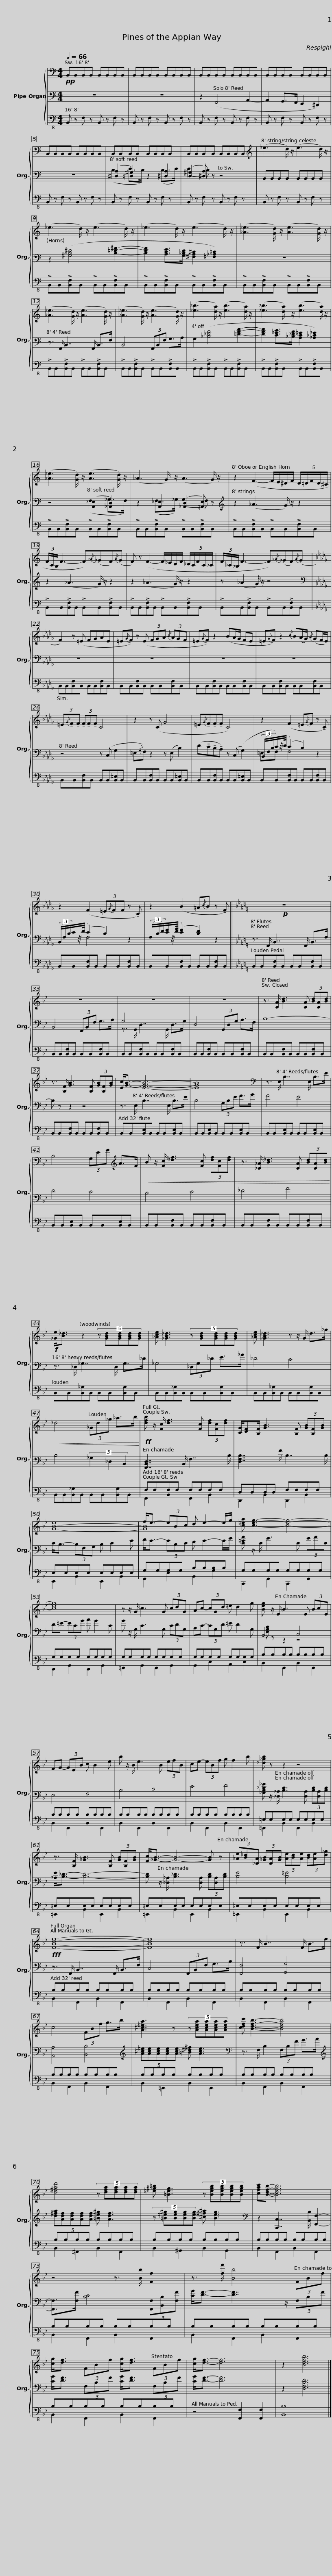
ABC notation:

X:1
%%score { ( 1 6 ) | ( 2 4 ) | ( 3 5 ) }
L:1/8
Q:1/4=66
M:4/4
I:linebreak $
K:C
V:1 bass
V:6 bass
V:2 bass
V:4 bass
V:3 bass-8
V:5 bass-8
V:1
!pp! B,,B,,B,,B,, B,,B,,B,,B,, | B,,B,,B,,B,, B,,B,,B,,B,, | B,,B,,B,,B,, B,,B,,B,,B,, | B,,B,,B,,B,, B,,B,,B,,B,, | B,,B,,B,,B,, B,,B,,B,,B,, |$ %5
 B,,B,,B,,B,, B,,B,,B,,B,, | B,,B,,B,,B,, B,,B,,B,,B,, |[K:treble] (_e3 d/) z/ (e3 d/) z/ | (_e3 d/) z/ (e3 d/) z/ |$ (_e3 d/) z/ (e3 d/) z/ | %10
 ([_A_e]3 [Gd]/) z/ ([Ae]3 [Gd]/) z/ | ([_A_e]3 [Gd]/) z/ ([Ae]3 [Gd]/) z/ |$ ([_A_e]3 [Gd]/) z/ ([Ae]3 [Gd]/) z/ | ([_e_b]3 [da]/) z/ ([eb]3 [da]/) z/ | ([_e_b]3 [da]/) z/ ([eb]3 [da]/) z/ | %15
 ([_A_e]3 [Gd]/) z/ ([Ae]3 [Gd]/) z/ |$ (_A3 G/) z/ (A3 G/) z/ | z2 (F2- F/E/^D/F/ (5:4:5D/=D/F/D/^C/ | (3F/C/B,/ F3- F){/_A}(_GF){/A}(G |$ F) z (F2- F/_E/D/F/ (5:4:5_D/C/F/C/_C/ | %20
 (3F/_C/_B,/ F3- F){/_A}(_GF){/A}(G |[K:Db] F2) z (=E FGAE |$ =E{/G}F) z (E (3FGA{/B} (3AGF | =E{/G}F) z2 (BA/G/ FE | =E{/G}F) z2{/c} B(A/G/){/A} (GF/E/) |$ %25
 (3=E{/G}!tenuto!F!tenuto!F (3!tenuto!F!tenuto!F!tenuto!F C4 | z2 z (C G4 | =E{/G}!tenuto!F!tenuto!F!tenuto!F C4) |$ z2 (F2 =E{/G}F z !tenuto!C) | z2 (F2 (3=E{/G}FF z !tenuto!C) |$ %30
 z2 (B2 =A{/c}B z !tenuto!F) ||[K:Bb]!p! z8 | z8 |$ z8 | z8 | %35
 z3/2 [DA]/ [Bd]3 [DA] (3[Bd][DA][Bd] | z3/2 [B,F]/ [GB]3 [B,F] (3[GB][B,F][GB] |$ [Ec]<[GB]- [EGB]6- | [EGB]8 |[K:bass] z3/2 E,/ B,7/2 E,/ B,>E | %40
 B,4 (3G,EG[K:treble] A>F |$!<(! B z/ [Fc]/ [_df]3 [Fc] (3[df][Fc][df] | z3/2 [_D_A]/ [B_d]3 [DA] (3[Bd][DA][Bd]!<)! |!f! [_Ge]<[B_d] z2 (5:4:5z [GBd][GBd][GBd][GBd] |$ [_Ace] [_GB_d]3 (5:4:5z [GBd][GBd][GBd][GBd] | %45
 [_Ace] [_GB_d]3 z z/ G/ d>_g |!<(! _d4 (3_Gd_g _a>b!<)! |$!ff! [dfb] z/ [Fc]/ [df]3 [Fc] (3[df][Fc][df] | [CG]/[DF][B,F]/ [GB]3 [B,F] (3[GB][B,F][GB] | [G-B-e]8 |$ %50
 f<e- (3eBc d e2- e/g/ | [c=ea] [ceg]3- [ceg]4- | [ceg]8 |$ z z/ G/ c3 G (3cdG | Ac- (3cGd =e d2 g | %55
 [Beg] z/ E/ B3 E (3BcE | FG- (3GEB c B2 e |$ b z/ B/ e3 B (3efB | ce- (3eBf g f2 b | [_d_gb] z z2 z4 |$ %60
 z3/2 [B,F]/ [_GB]3 [B,F] (3[GB][B,F][GB] | [Fc]<[_GB]- [GB]4- [GB] z | (3[_Ae][B_d][_DA] (3[_GB][DA][GB] (3[Ae][Bd][Ae] (3[Bd][Ae][d_g] |$!fff! [FBdf]8- | [FBdf]8 | %65
 z3/2 F/ B7/2 F/ B>f | c4 (3FBf g>b |$ [A^c=ea]3 z (5:4:5z [Acea][Acea][Acea][Acea] | [cdfc'] [Bdfb]3- [Bdfb]4 |$ [d^fad']4 (5:4:5z [dfa][dfa][dfa][dfa] | %70
 [=e^g=b] [=Beg]3 (5:4:5z [Begb][Begb][Begb][Begb] | [cfac'][Bdfb]- [Bdfb]6 |$ z4 z3/2 [Bb]/ [Ff]2 | z3/2 [ff']/ [Bb]4 (3FBf | [cg]<[df] (3FBf [cg]<[df] (3FBf |$ %75
 [cg]<[df]- [df]6 | z2 [Bdfb]6 |] %77
V:2
 z8 | z8 | z2 (F,,4 A,,2- | A,,2 G,,>F,, E,,2 ^D,,2) | z8 |$ %5
 ([^D,A,]2 [=D,^G,]2) x2 [^D,A,]2 | ([D,^G,]2 [^D,A,]) z x4 | B,,B,,B,,B,, B,,B,,B,,B,, | z2 ([^G,B,^D]4 [B,=D^F]2- |$ [B,DF]2 [A,CE]>[G,_B,D] [^F,A,^C]2 [=F,_A,=C]2) | %10
 z8 | z3/2 F,,/ B,,7/2 F,,/ B,,>F, |$ B,,4 (3F,,B,,F, G,>A, | G,2 ([_B,_DF]4 [=DFA]2- | [DFA]2 [C_EG]>[_B,_DF] [A,C=E]2 [_A,_C_E]2) | %15
 z4 ([A,,_E,]2 [_A,,D,]2) |$ x2 [A,,_E,]2 ([_A,,D,]2 [=A,,E,]) z |[K:treble] z2 (_A3 G/) z/ z2 | z2 (_A3 G/) z/ z2 |$ z2 (_A3 G/) z/ z2 | %20
 z (_A2 G/) z/ z4 |[K:Db][K:bass] z8 |$ z8 | z8 | z8 |$ %25
 z4 z (C, G,2 | =E,{/G,}F,) z2 z (E, B,2) | (D!tenuto!C!tenuto!B,!tenuto!A,) z (C, (G,2) |$ (3(B,,/F,/B,/)C/)z/4(D/4 (C2) B,2) x2 | (3(B,,/F,/B,/)C/z/4(D/4 (C2) B,2) x2 |$ %30
 (3(F,/B,/D/)[CE]/z/4([DF]/4 ([CE]2) [B,D]2) x2 ||[K:Bb] z3/2 F,,/ B,,7/2 F,,/ B,,>F, | B,,4 (3F,,B,,F, G,>A, |$ G,4 x4 | D,4 (3G,,D,G, A,>F, | %35
 B,8- | B, z z2 z4 |$ z3/2 E,/ B,7/2 E,/ B,>E | B,4 (3G,B,E F>G | F4 E4 | %40
 D4 C4 |$ B,4 C4 | _D4 F4 | z3/2 _D,/ _G,7/2 D,/ G,>_D |$ _G,4 (3_D,G,_D E>_G | %45
 _D4 C4 | B,4 (3_G,2 _D,2 B,,2 |$ [F,,B,,D,]7/2 B,,/ F,7/2 B,/ | [D,F,B,]7/2 F/ B,7/2 B,/ | C<B,- (3B,F,G, B, C2 E |$ %50
 F<E- (3EB,C D E2- E/G/ | [C=EA] z/ C/ G3 C (3GAC | D=E- (3ECG A G2 C |$ G z/ G,/ C3 G, (3CDG, | A,C- (3CG,D =E D2 G, | %55
 B,,4 C,4 | E,4 F,4 |$ B,4 C4 | E4 F4 | [_G,B,_D_G] z/ [_D,_A,]/ [B,D]3 [D,A,] (3[B,D][D,A,][B,D] |$ %60
 [_A,E]<[B,_D]- [B,D]6- | [B,D] z/ [_D,_A,]/ [B,_D]3 [D,A,] (3[B,D][D,A,][B,D] | [B,E]4 [B,=E]4 |$ z3/2 F,,/ B,,7/2 F,,/ B,,>F, | C,4 (3F,,B,,F, G,>B, | %65
 [F,,F,]4 [G,,G,]4 | [A,,A,]4 [B,,B,]4 |$[K:treble] (5:4:5[A^c=e][Ace][Ace][Ace][Ace] [=B^d^f] [Ace]3 |[K:bass] z3/2 F,/ B,2 (3F,B,F G>A |$[K:treble] (5:4:5[d^fa][Adf][Adf][Adf][Adf] [=Be^g] [Adf]3 | %70
 (5:4:5z [=B=e^g][Beg][Beg][Beg] [^c^f^a] [Beg]3 |[K:bass] z2 [C,,C,]7/2 [B,,B,]/ [F,,F,]2- |$ [F,,F,]>[F,F] [B,C]4 (3[F,,F,][B,,B,][F,F] | [CG]<[DF]- [DF]7/2 z/ (3F,B,F | [CG]<[DF] (3F,B,F [CG]<[DF] (3F,B,F |$ %75
 [CG]<[DF]- [DF]6 | z2 [D,F,B,D]6 |] %77
V:3
 B,, z F, z B,, z F, z | B,, z F, z B,, z F, z | B,, z F, z B,, z F, z | B,, z F, z B,, z F, z | B,, z F, z B,, z F, z |$ %5
 B,, z F, z B,, z F, z | B,, z F, z B,, z F, z | B,, z F, z B,, z F, z | !>!B,,B,,!>![B,,F,]B,, !>!B,,B,,!>![B,,F,]B,, |$ !>!B,,B,,!>![B,,F,]B,, !>!B,,B,,!>![B,,F,]B,, | %10
 !>!B,,B,,!>![B,,F,]B,, !>!B,,B,,!>![B,,F,]B,, | !>!B,,B,,!>![B,,F,]B,, !>!B,,B,,!>![B,,F,]B,, |$ !>!B,,B,,!>![B,,F,]B,, !>!B,,B,,!>![B,,F,]B,, | !>!B,,B,,!>![B,,F,]B,, !>!B,,B,,!>![B,,F,]B,, | !>!B,,B,,!>![B,,F,]B,, !>!B,,B,,!>![B,,F,]B,, | %15
 !>!B,,B,,!>![B,,F,]B,, !>!B,,B,,!>![B,,F,]B,, |$ !>!B,,B,,!>![B,,F,]B,, !>!B,,B,,!>![B,,F,]B,, | !>!B,,B,,!>![B,,F,]B,, !>!B,,B,,!>![B,,F,]B,, | !>!B,,B,,!>![B,,F,]B,, !>!B,,B,,!>![B,,F,]B,, |$ !>!B,,B,,!>![B,,F,]B,, !>!B,,B,,!>![B,,F,]B,, | %20
 !>!B,,B,,!>![B,,F,]B,, !>!B,,B,,!>![B,,F,]B,, |[K:Db] B,,B,,[B,,F,]B,, B,,B,,[B,,F,]B,, |$ B,,B,,[B,,F,]B,, B,,B,,[B,,F,]B,, | B,,B,,[B,,F,]B,, B,,B,,[B,,F,]B,, | B,,B,,[B,,F,]B,, B,,B,,[B,,F,]B,, |$ %25
 B,,B,,[B,,F,]B,, B,,B,,[B,,=E,]B,, | B,,B,,[B,,F,]B,, B,,B,,[B,,=E,]B,, | B,,B,,[B,,F,]B,, B,,B,,[B,,=E,]B,, |$ B,,B,,[B,,F,]B,, B,,B,,[B,,F,]B,, | B,,B,,[B,,F,]B,, B,,B,,[B,,F,]B,, |$ %30
 B,,B,,[B,,F,]B,, B,,B,,[B,,F,]B,, ||[K:Bb] B,,B,,[B,,F,]B,, B,,B,,[B,,F,]B,, | B,,B,,[B,,F,]B,, B,,B,,[B,,F,]B,, |$ B,,B,,[B,,F,]B,, B,,B,,[B,,F,]B,, | B,,B,,[B,,F,]B,, B,,B,,[B,,F,]B,, | %35
 B,,B,,[B,,F,]B,, B,,B,,[B,,F,]B,, | B,,B,,[B,,F,]B,, B,,B,,[B,,F,]B,, |$ B,,B,,[B,,E,]B,, B,,B,,[B,,E,]B,, | B,,B,,[B,,E,]B,, B,,B,,[B,,E,]B,, | B,,B,,[B,,E,]B,, B,,B,,[B,,E,]B,, | %40
 B,,B,,[B,,E,]B,, B,,B,,[B,,E,]B,, |$ B,,B,,[B,,F,]B,, B,,B,,[B,,F,]B,, | B,,B,,[B,,F,]B,, B,,B,,[B,,F,]B,, | B,,B,,[B,,_G,]B,, B,,B,,[B,,G,]B,, |$ B,,B,,[B,,_G,]B,, B,,B,,[B,,G,]B,, | %45
 B,,B,,[B,,_G,]B,, B,,B,,[B,,G,]B,, | B,,B,,[B,,_G,]B,, B,,B,,[B,,G,]B,, |$ F,F,F,F, F,F,F,F, | D,D,D,D, F,F,F,F, | E,E,E,E, E,E,E,E, |$ %50
 G,G,G,G, B,B,B,B, | G,G,G,G, G,G,G,G, | G,G,G,G, G,G,G,G, |$ G,G,G,G, G,G,G,G, | G,G,G,G, G,G,G,G, | %55
 B,B,B,B, B,B,B,B, | B,B,B,B, B,B,B,B, |$ B,B,B,B, B,B,B,B, | B,B,B,B, B,B,B,B, | =E,E,E,E, E,E,E,E, |$ %60
 =E,E,E,E, E,E,E,E, | =E,E,E,E, E,E,E,E, | =E,E,E,E, E,E,E,E, |$ B,B,B,B, B,B,B,B, | B,B,B,B, B,B,B,B, | %65
 B,B,B,B, B,B,B,B, | B,B,B,B, B,B,B,B, |$ B,B,B,B, B,B,B,B, | B,B,B,B, B,B,B,B, |$ B,B,B,B, B,B,B,B, | %70
 B,B,B,B, B,B,B,B, | B,B,B,B, B,B,B,B, |$ B,B,B,B, B,B,B,B, | B,B,B,B, B,B,B,B, | B,B,B,B, B,B,B,B, |$ %75
 z4 [F,,F,]2 [F,,F,]2 | [B,,B,]8 |] %77
V:4
 x8 | x8 | x8 | x8 | x8 |$ %5
 (B,2 C>B,) z2 (B,>C) | (C2 B,) z z4 | x8 | x8 |$ x8 | %10
 x8 | x8 |$ x8 | x8 | x8 | %15
 x4 (F,2 _G,>F,) |$ z2 (F,>_G,) (G,2 F,) z |[K:treble] x8 | x8 |$ x8 | %20
 x8 |[K:Db][K:bass] x8 |$ x8 | x8 | x8 |$ %25
 x8 | x8 | x8 |$ =E,F, F,4 z2 | x2 F,4 z2 |$ %30
 x6 z2 ||[K:Bb] x8 | x8 |$ z3/2 G,,/ D,7/2 G,,/ D,>G, | x8 | %35
 x8 | x8 |$ x8 | x8 | x8 | %40
 x8 |$ x8 | x8 | x8 |$ x8 | %45
 x8 | x8 |$ x8 | x8 | x8 |$ %50
 x8 | x8 | x8 |$ x8 | x8 | %55
 [E,G,B,] z z2 z4 | x8 |$ x8 | x8 | x8 |$ %60
 x8 | x8 | x8 |$ x8 | x8 | %65
 x8 | x8 |$[K:treble] x8 |[K:bass] x8 |$[K:treble] x8 | %70
 x8 |[K:bass] x8 |$ x8 | x8 | x8 |$ %75
 x8 | x8 |] %77
V:5
 x8 | x8 | x8 | x8 | x8 |$ %5
 x8 | x8 | x8 | x8 |$ x8 | %10
 x8 | x8 |$ x8 | x8 | x8 | %15
 x8 |$ x8 | x8 | x8 |$ x8 | %20
 x8 |[K:Db] x8 |$ x8 | x8 | x8 |$ %25
 x8 | x8 | x8 |$ x8 | x8 |$ %30
 x8 ||[K:Bb] x8 | x8 |$ x8 | x8 | %35
 x8 | x8 |$ x8 | x8 | x8 | %40
 x8 |$ x8 | x8 | x8 |$ x8 | %45
 x8 | x8 |$ F,,2 B,,2 F,,2 B,,2 | D,,2 B,,2 D,,2 B,,2 | E,,2 B,,2 E,,2 B,,2 |$ %50
 G,,2 E,2 B,,2 G,2 | C,,2 G,,2 C,,2 G,,2 | D,,2 G,,2 D,,2 G,,2 |$ =E,,2 G,,2 E,,2 G,,2 | G,,2 C,2 A,,2 C,2 | %55
 B,,2 E,,2 B,,2 E,,2 | B,,2 E,,2 B,,2 E,,2 |$ B,,2 E,,2 B,,2 E,,2 | B,,2 E,,2 B,,2 E,,2 | =E,,2 B,,2 E,,2 B,,2 |$ %60
 =E,,2 B,,2 E,,2 B,,2 | =E,,2 B,,2 E,,2 B,,2 | =E,,2 B,,2 E,,2 B,,2 |$ B,,2 F,,2 B,,2 F,,2 | B,,2 F,,2 B,,2 F,,2 | %65
 B,,2 F,,2 B,,2 F,,2 | B,,2 F,,2 B,,2 F,,2 |$ B,,2 =E,,2 B,,2 E,,2 | B,,2 F,,2 B,,2 F,,2 |$ B,,2 ^F,,2 B,,2 F,,2 | %70
 B,,2 ^G,,2 B,,2 G,,2 | B,,2 F,,2 B,,2 F,,2 |$ B,,2 F,,2 B,,2 F,,2 | B,,2 F,,2 B,,2 F,,2 | B,,2 F,,2 B,,2 F,,2 |$ %75
 x8 | x8 |] %77
V:6
 x8 | x8 | x8 | x8 | x8 |$ %5
 x8 | x8 |[K:treble] x8 | x8 |$ x8 | %10
 x8 | x8 |$ x8 | x8 | x8 | %15
 x8 |$ x8 | x8 | x8 |$ x8 | %20
 x8 |[K:Db] x8 |$ x8 | x8 | x8 |$ %25
 x8 | x8 | x8 |$ x8 | x8 |$ %30
 x8 ||[K:Bb] x8 | x8 |$ x8 | x8 | %35
 x8 | x8 |$ x8 | x8 |[K:bass] x8 | %40
 x6[K:treble] x2 |$ x8 | x8 | x8 |$ x8 | %45
 x8 | x8 |$ x8 | x8 | x8 |$ %50
 [GB]8 | x8 | x8 |$ x8 | x8 | %55
 x8 | x8 |$ x8 | x8 | x8 |$ %60
 x8 | x8 | x8 |$ x8 | x8 | %65
 x8 | x8 |$ x8 | x8 |$ x8 | %70
 x8 | x8 |$ x8 | x8 | x8 |$ %75
 x8 | x8 |] %77
